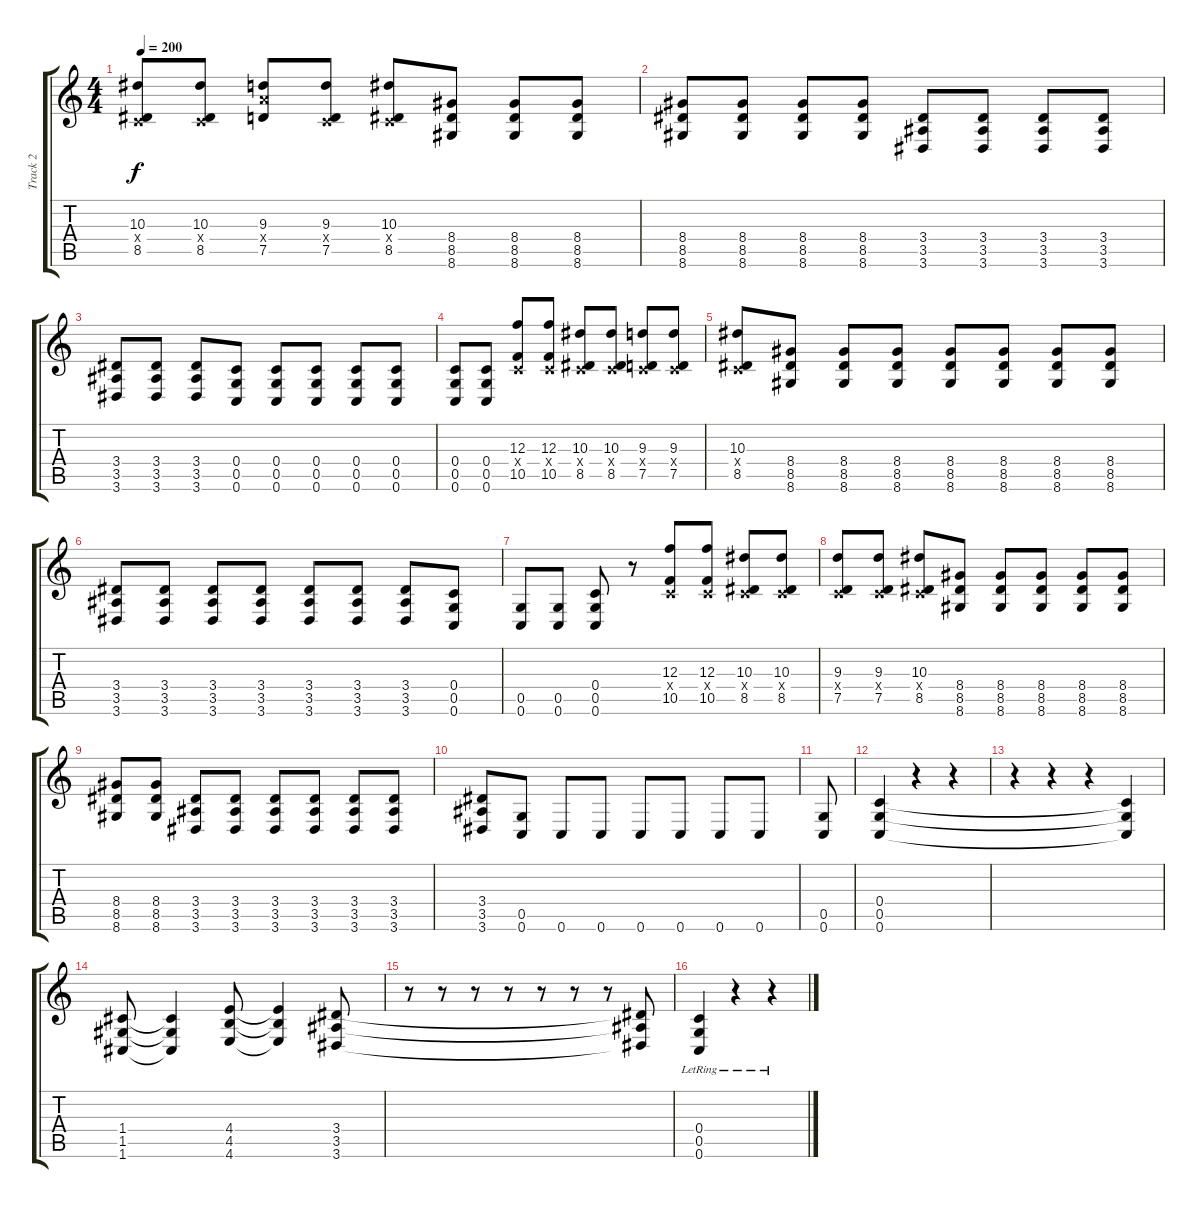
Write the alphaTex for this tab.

\track ("Track 2" "Track 2") {instrument distortionguitar}
\staff {score tabs}
\tuning (D4 A3 F3 C3 G2 C2) {hide}
\ts (4 4)
\tempo 200
\clef g2
\ks c
(10.3 0.4{x} 8.5).8{dy f} (10.3 0.4{x} 8.5).8 (9.3 9.4{x} 7.5).8 (9.3 0.4{x} 7.5).8 (10.3 0.4{x} 8.5).8 (8.4 8.5 8.6).8 (8.4 8.5 8.6).8 (8.4 8.5 8.6).8 |
(8.4 8.5 8.6).8 (8.4 8.5 8.6).8 (8.4 8.5 8.6).8 (8.4 8.5 8.6).8 (3.4 3.5 3.6).8 (3.4 3.5 3.6).8 (3.4 3.5 3.6).8 (3.4 3.5 3.6).8 |
(3.4 3.5 3.6).8 (3.4 3.5 3.6).8 (3.4 3.5 3.6).8 (0.4 0.5 0.6).8 (0.4 0.5 0.6).8 (0.4 0.5 0.6).8 (0.4 0.5 0.6).8 (0.4 0.5 0.6).8 |
(0.4 0.5 0.6).8 (0.4 0.5 0.6).8 (12.3 0.4{x} 10.5).8 (12.3 0.4{x} 10.5).8 (10.3 0.4{x} 8.5).8 (10.3 0.4{x} 8.5).8 (9.3 0.4{x} 7.5).8 (9.3 0.4{x} 7.5).8 |
(10.3 0.4{x} 8.5).8 (8.4 8.5 8.6).8 (8.4 8.5 8.6).8 (8.4 8.5 8.6).8 (8.4 8.5 8.6).8 (8.4 8.5 8.6).8 (8.4 8.5 8.6).8 (8.4 8.5 8.6).8 |
(3.4 3.5 3.6).8 (3.4 3.5 3.6).8 (3.4 3.5 3.6).8 (3.4 3.5 3.6).8 (3.4 3.5 3.6).8 (3.4 3.5 3.6).8 (3.4 3.5 3.6).8 (0.4 0.5 0.6).8 |
(0.5 0.6).8 (0.5 0.6).8 (0.4 0.5 0.6).8 r.8 (12.3 0.4{x} 10.5).8 (12.3 0.4{x} 10.5).8 (10.3 0.4{x} 8.5).8 (10.3 0.4{x} 8.5).8 |
(9.3 0.4{x} 7.5).8 (9.3 0.4{x} 7.5).8 (10.3 0.4{x} 8.5).8 (8.4 8.5 8.6).8 (8.4 8.5 8.6).8 (8.4 8.5 8.6).8 (8.4 8.5 8.6).8 (8.4 8.5 8.6).8 |
(8.4 8.5 8.6).8 (8.4 8.5 8.6).8 (3.4 3.5 3.6).8 (3.4 3.5 3.6).8 (3.4 3.5 3.6).8 (3.4 3.5 3.6).8 (3.4 3.5 3.6).8 (3.4 3.5 3.6).8 |
(3.4 3.5 3.6).8 (0.5 0.6).8 0.6.8 0.6.8 0.6.8 0.6.8 0.6.8 0.6.8 |
(0.5 0.6).8 |
(0.4 0.5 0.6).4 r.4 r.4 |
r.4 r.4 r.4 (0.4{t} 0.5{t} 0.6{t}).4 |
(1.4 1.5 1.6).8 (1.4{t} 1.5{t} 1.6{t}).4 (4.4 4.5 4.6).8 (4.4{t} 4.5{t} 4.6{t}).4 (3.4 3.5 3.6).8 |
r.8 r.8 r.8 r.8 r.8 r.8 r.8 (3.4{t} 3.5{t} 3.6{t}).8 |
(0.4{lr} 0.5 0.6).4 r.4 r.4
